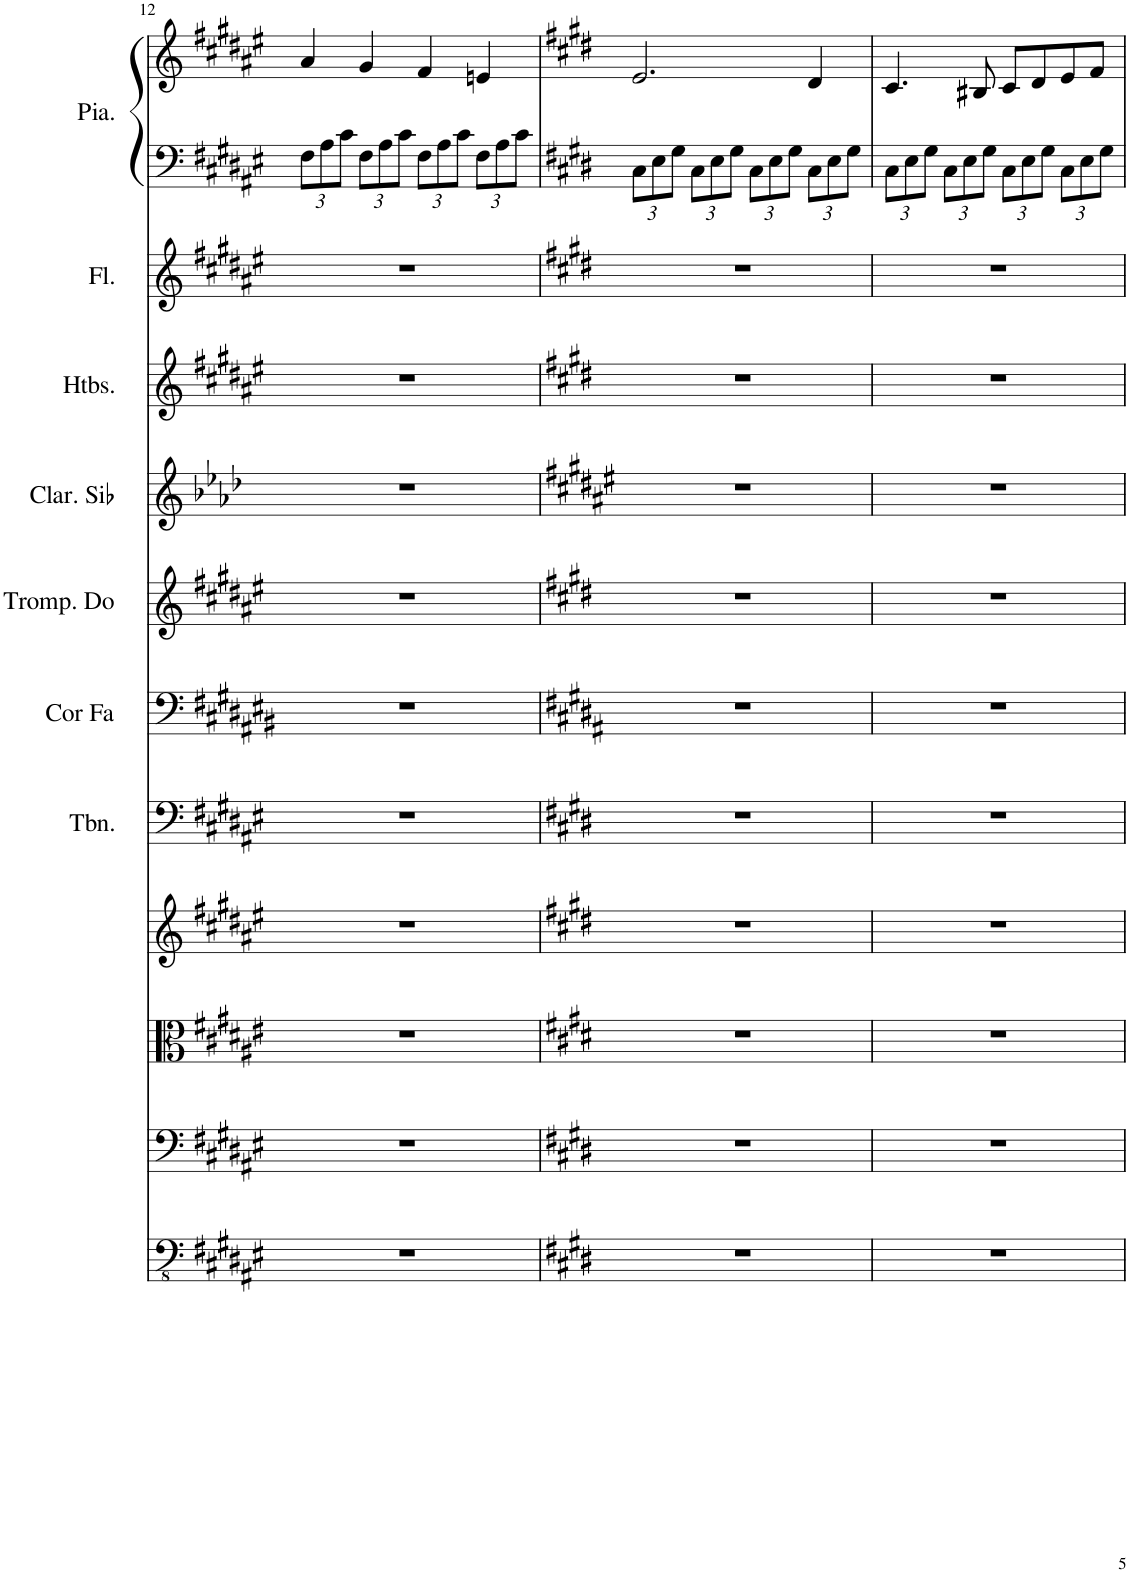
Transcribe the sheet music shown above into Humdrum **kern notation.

**kern	**kern	**kern	**kern	**kern	**kern	**kern	**kern	**kern	**kern	**kern	**kern
*part11	*part10	*part9	*part8	*part7	*part6	*part5	*part4	*part3	*part2	*part1	*part1
*staff12	*staff11	*staff10	*staff9	*staff8	*staff7	*staff6	*staff5	*staff4	*staff3	*staff2	*staff1
*I"Basso	*I"Violoncello	*I"Viola	*I"Violino	*I"Trombone	*I"Cor en Fa	*I"Trompette en Do	*I"Clarinette en Sib	*I"Hautbois	*I"Flûte	*I"Piano	*
*	*I'Vc	*I'Vla	*I'Vln	*I'Tbn.	*I'Cor Fa	*I'Tromp. Do	*I'Clar. Sib	*I'Htbs.	*I'Fl.	*I'Pia.	*
!!LO:PB:g=z
*clefFv4	*clefF4	*clefC3	*clefG2	*clefF4	*clefF4	*clefG2	*clefG2	*clefG2	*clefG2	*clefF4	*clefG2
*Trd7c12	*	*	*	*	*Trd4c7	*Trd1c2	*Trd1c2	*	*	*	*
*k[f#c#g#d#a#e#]	*k[f#c#g#d#a#e#]	*k[f#c#g#d#a#e#]	*k[f#c#g#d#a#e#]	*k[f#c#g#d#a#e#]	*k[f#c#g#d#a#e#b#]	*k[f#c#g#d#a#e#]	*k[b-e-a-d-]	*k[f#c#g#d#a#e#]	*k[f#c#g#d#a#e#]	*k[f#c#g#d#a#e#]	*k[f#c#g#d#a#e#]
*M4/4	*M4/4	*M4/4	*M4/4	*M4/4	*M4/4	*M4/4	*M4/4	*M4/4	*M4/4	*M4/4	*M4/4
*	*	*	*	*	*	*	*	*	*	*Xbrackettup	*
=12	=12	=12	=12	=12	=12	=12	=12	=12	=12	=12	=12
1r	1r	1r	1r	1r	1r	1r	1r	1r	1r	12F#\L	4a#/
.	.	.	.	.	.	.	.	.	.	12A#\	.
.	.	.	.	.	.	.	.	.	.	12c#\J	.
.	.	.	.	.	.	.	.	.	.	12F#\L	4g#/
.	.	.	.	.	.	.	.	.	.	12A#\	.
.	.	.	.	.	.	.	.	.	.	12c#\J	.
.	.	.	.	.	.	.	.	.	.	12F#\L	4f#/
.	.	.	.	.	.	.	.	.	.	12A#\	.
.	.	.	.	.	.	.	.	.	.	12c#\J	.
.	.	.	.	.	.	.	.	.	.	12F#\L	4en/
.	.	.	.	.	.	.	.	.	.	12A#\	.
.	.	.	.	.	.	.	.	.	.	12c#\J	.
=13	=13	=13	=13	=13	=13	=13	=13	=13	=13	=13	=13
*k[f#c#g#d#]	*k[f#c#g#d#]	*k[f#c#g#d#]	*k[f#c#g#d#]	*k[f#c#g#d#]	*k[f#c#g#d#a#]	*k[f#c#g#d#]	*k[f#c#g#d#a#e#]	*k[f#c#g#d#]	*k[f#c#g#d#]	*k[f#c#g#d#]	*k[f#c#g#d#]
1r	1r	1r	1r	1r	1r	1r	1r	1r	1r	12C#\L	2.e/
.	.	.	.	.	.	.	.	.	.	12E\	.
.	.	.	.	.	.	.	.	.	.	12G#\J	.
.	.	.	.	.	.	.	.	.	.	12C#\L	.
.	.	.	.	.	.	.	.	.	.	12E\	.
.	.	.	.	.	.	.	.	.	.	12G#\J	.
.	.	.	.	.	.	.	.	.	.	12C#\L	.
.	.	.	.	.	.	.	.	.	.	12E\	.
.	.	.	.	.	.	.	.	.	.	12G#\J	.
.	.	.	.	.	.	.	.	.	.	12C#\L	4d#/
.	.	.	.	.	.	.	.	.	.	12E\	.
.	.	.	.	.	.	.	.	.	.	12G#\J	.
=14	=14	=14	=14	=14	=14	=14	=14	=14	=14	=14	=14
1r	1r	1r	1r	1r	1r	1r	1r	1r	1r	12C#\L	4.c#/
.	.	.	.	.	.	.	.	.	.	12E\	.
.	.	.	.	.	.	.	.	.	.	12G#\J	.
.	.	.	.	.	.	.	.	.	.	12C#\L	.
.	.	.	.	.	.	.	.	.	.	12E\	.
.	.	.	.	.	.	.	.	.	.	.	8B#X/
.	.	.	.	.	.	.	.	.	.	12G#\J	.
.	.	.	.	.	.	.	.	.	.	12C#\L	8c#/L
.	.	.	.	.	.	.	.	.	.	12E\	.
.	.	.	.	.	.	.	.	.	.	.	8d#/
.	.	.	.	.	.	.	.	.	.	12G#\J	.
.	.	.	.	.	.	.	.	.	.	12C#\L	8e/
.	.	.	.	.	.	.	.	.	.	12E\	.
.	.	.	.	.	.	.	.	.	.	.	8f#/J
.	.	.	.	.	.	.	.	.	.	12G#\J	.
=	=	=	=	=	=	=	=	=	=	=	=
*-	*-	*-	*-	*-	*-	*-	*-	*-	*-	*-	*-
